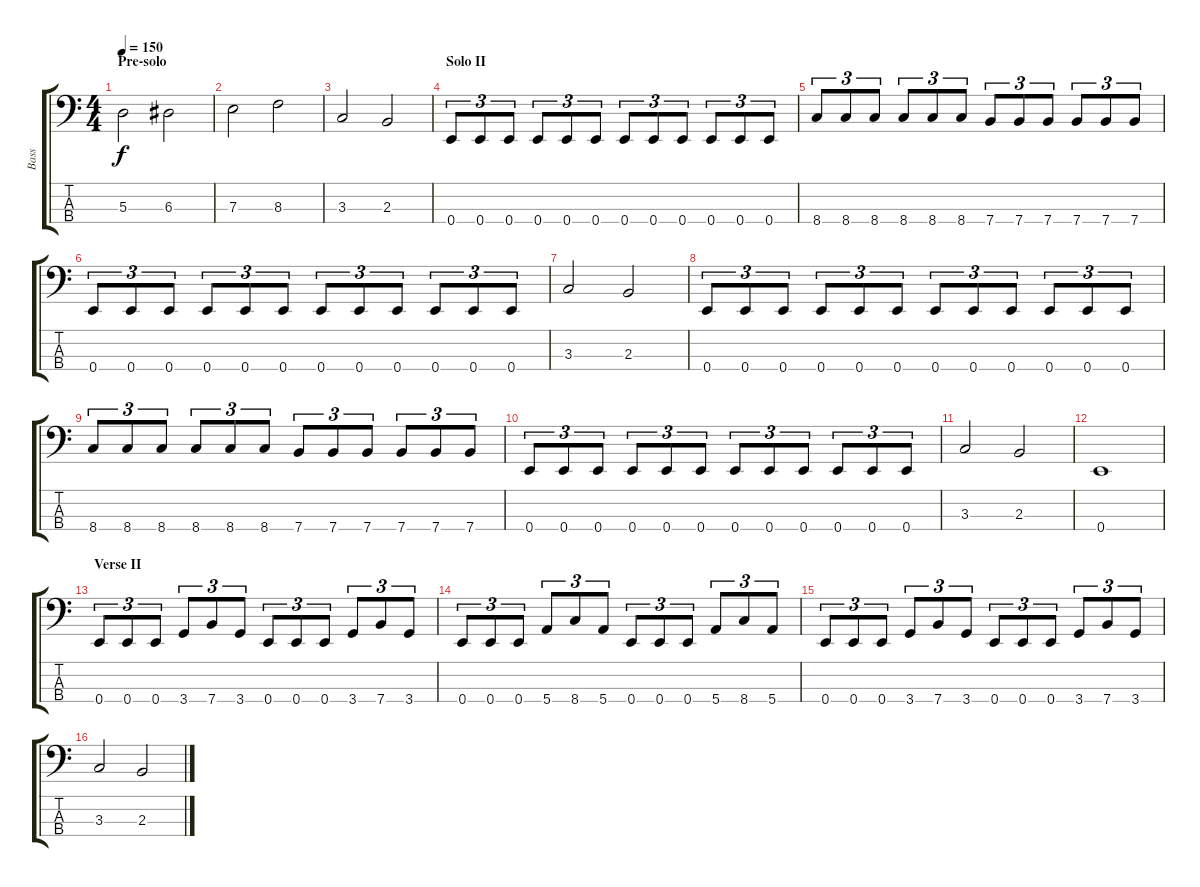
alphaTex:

\track ("Bass" "Bass") {instrument electricbassfinger}
\staff {score tabs}
\tuning (G2 D2 A1 E1) {hide}
\ts (4 4)
\section ("" "Pre-solo")
\tempo 150
\clef f4
\ks c
5.3.2{dy f} 6.3.2 |
7.3.2 8.3.2 |
3.3.2 2.3.2 |
\section ("" "Solo II")
0.4.8{tu (3 2)} 0.4.8{tu (3 2)} 0.4.8{tu (3 2)} 0.4.8{tu (3 2)} 0.4.8{tu (3 2)} 0.4.8{tu (3 2)} 0.4.8{tu (3 2)} 0.4.8{tu (3 2)} 0.4.8{tu (3 2)} 0.4.8{tu (3 2)} 0.4.8{tu (3 2)} 0.4.8{tu (3 2)} |
8.4.8{tu (3 2)} 8.4.8{tu (3 2)} 8.4.8{tu (3 2)} 8.4.8{tu (3 2)} 8.4.8{tu (3 2)} 8.4.8{tu (3 2)} 7.4.8{tu (3 2)} 7.4.8{tu (3 2)} 7.4.8{tu (3 2)} 7.4.8{tu (3 2)} 7.4.8{tu (3 2)} 7.4.8{tu (3 2)} |
0.4.8{tu (3 2)} 0.4.8{tu (3 2)} 0.4.8{tu (3 2)} 0.4.8{tu (3 2)} 0.4.8{tu (3 2)} 0.4.8{tu (3 2)} 0.4.8{tu (3 2)} 0.4.8{tu (3 2)} 0.4.8{tu (3 2)} 0.4.8{tu (3 2)} 0.4.8{tu (3 2)} 0.4.8{tu (3 2)} |
3.3.2 2.3.2 |
0.4.8{tu (3 2)} 0.4.8{tu (3 2)} 0.4.8{tu (3 2)} 0.4.8{tu (3 2)} 0.4.8{tu (3 2)} 0.4.8{tu (3 2)} 0.4.8{tu (3 2)} 0.4.8{tu (3 2)} 0.4.8{tu (3 2)} 0.4.8{tu (3 2)} 0.4.8{tu (3 2)} 0.4.8{tu (3 2)} |
8.4.8{tu (3 2)} 8.4.8{tu (3 2)} 8.4.8{tu (3 2)} 8.4.8{tu (3 2)} 8.4.8{tu (3 2)} 8.4.8{tu (3 2)} 7.4.8{tu (3 2)} 7.4.8{tu (3 2)} 7.4.8{tu (3 2)} 7.4.8{tu (3 2)} 7.4.8{tu (3 2)} 7.4.8{tu (3 2)} |
0.4.8{tu (3 2)} 0.4.8{tu (3 2)} 0.4.8{tu (3 2)} 0.4.8{tu (3 2)} 0.4.8{tu (3 2)} 0.4.8{tu (3 2)} 0.4.8{tu (3 2)} 0.4.8{tu (3 2)} 0.4.8{tu (3 2)} 0.4.8{tu (3 2)} 0.4.8{tu (3 2)} 0.4.8{tu (3 2)} |
3.3.2 2.3.2 |
0.4.1 |
\section ("" "Verse II")
0.4.8{tu (3 2)} 0.4.8{tu (3 2)} 0.4.8{tu (3 2)} 3.4.8{tu (3 2)} 7.4.8{tu (3 2)} 3.4.8{tu (3 2)} 0.4.8{tu (3 2)} 0.4.8{tu (3 2)} 0.4.8{tu (3 2)} 3.4.8{tu (3 2)} 7.4.8{tu (3 2)} 3.4.8{tu (3 2)} |
0.4.8{tu (3 2)} 0.4.8{tu (3 2)} 0.4.8{tu (3 2)} 5.4.8{tu (3 2)} 8.4.8{tu (3 2)} 5.4.8{tu (3 2)} 0.4.8{tu (3 2)} 0.4.8{tu (3 2)} 0.4.8{tu (3 2)} 5.4.8{tu (3 2)} 8.4.8{tu (3 2)} 5.4.8{tu (3 2)} |
0.4.8{tu (3 2)} 0.4.8{tu (3 2)} 0.4.8{tu (3 2)} 3.4.8{tu (3 2)} 7.4.8{tu (3 2)} 3.4.8{tu (3 2)} 0.4.8{tu (3 2)} 0.4.8{tu (3 2)} 0.4.8{tu (3 2)} 3.4.8{tu (3 2)} 7.4.8{tu (3 2)} 3.4.8{tu (3 2)} |
3.3.2 2.3.2
